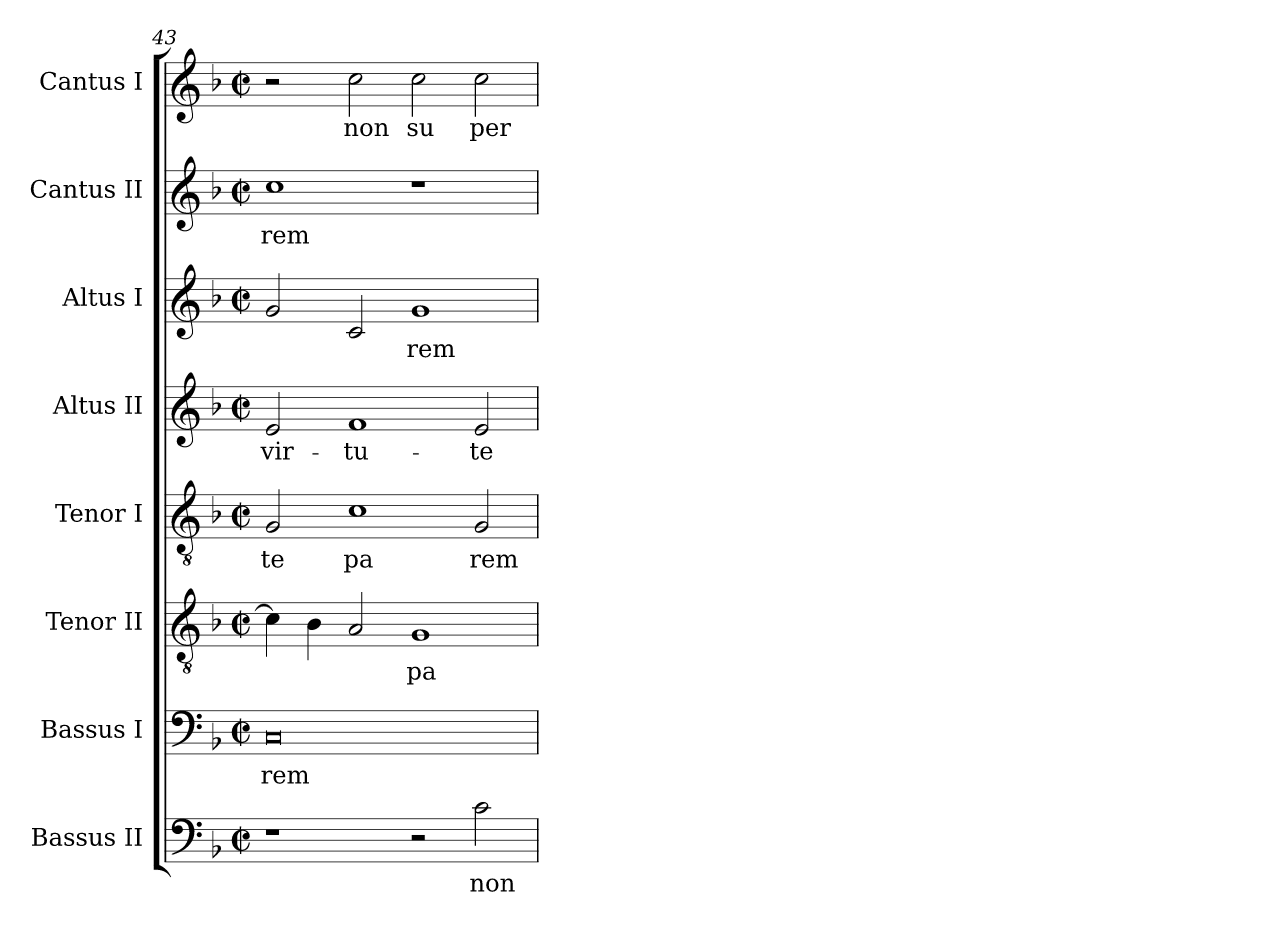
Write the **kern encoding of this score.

**kern	**text	**kern	**text	**kern	**text	**kern	**text	**kern	**text	**kern	**text	**kern	**text	**kern	**text
*part8	*part8	*part7	*part7	*part6	*part6	*part5	*part5	*part4	*part4	*part3	*part3	*part2	*part2	*part1	*part1
*staff8	*staff8	*staff7	*staff7	*staff6	*staff6	*staff5	*staff5	*staff4	*staff4	*staff3	*staff3	*staff2	*staff2	*staff1	*staff1
*I"Bassus II	*	*I"Bassus I	*	*I"Tenor II	*	*I"Tenor I	*	*I"Altus II	*	*I"Altus I	*	*I"Cantus II	*	*I"Cantus I	*
*I'B II	*	*I'B I	*	*I'T II	*	*I'T I	*	*I'A II	*	*I'A I	*	*	*	*	*
*clefF4	*	*clefF4	*	*clefGv2	*	*clefGv2	*	*clefG2	*	*clefG2	*	*clefG2	*	*clefG2	*
*k[b-]	*	*k[b-]	*	*k[b-]	*	*k[b-]	*	*k[b-]	*	*k[b-]	*	*k[b-]	*	*k[b-]	*
*F:	*	*F:	*	*F:	*	*F:	*	*F:	*	*F:	*	*F:	*	*F:	*
*M2/2	*	*M2/2	*	*M2/2	*	*M2/2	*	*M2/2	*	*M2/2	*	*M2/2	*	*M2/2	*
*met(c|)	*	*met(c|)	*	*met(c|)	*	*met(c|)	*	*met(c|)	*	*met(c|)	*	*met(c|)	*	*met(c|)	*
=43	=43	=43	=43	=43	=43	=43	=43	=43	=43	=43	=43	=43	=43	=43	=43
!	!	!	!LO:LY:b:cj	!	!	!	!LO:LY:b:cj	!	!LO:LY:b:cj	!	!	!	!LO:LY:b:cj	!	!
1r	.	0C	rem	4c\]	.	2G/	te	2e/	vir-	2g/	.	1cc	rem	2r	.
.	.	.	.	4B-\	.	.	.	.	.	.	.	.	.	.	.
!	!	!	!	!	!	!	!LO:LY:b:cj	!	!LO:LY:b:cj	!	!	!	!	!	!LO:LY:b:cj
.	.	.	.	2A/	.	1c	pa	1f	-tu-	2c/	.	.	.	2cc\	non
!	!	!	!	!	!LO:LY:b:cj	!	!	!	!	!	!LO:LY:b:cj	!	!	!	!LO:LY:b:cj
2r	.	.	.	1G	pa-	.	.	.	.	1g	rem	1r	.	2cc\	su
!	!LO:LY:b:cj	!	!	!	!	!	!LO:LY:b:cj	!	!LO:LY:b:cj	!	!	!	!	!	!LO:LY:b:cj
2c\	non	.	.	.	.	2G/	rem	2e/	-te	.	.	.	.	2cc\	per
=	=	=	=	=	=	=	=	=	=	=	=	=	=	=	=
*-	*-	*-	*-	*-	*-	*-	*-	*-	*-	*-	*-	*-	*-	*-	*-
